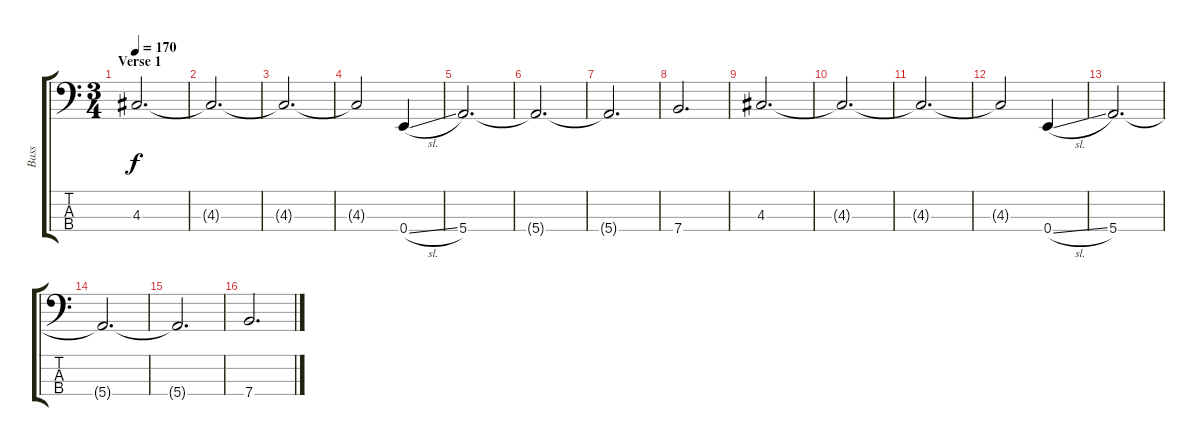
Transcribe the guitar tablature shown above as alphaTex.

\track ("Bass" "Bass") {instrument electricbassfinger}
\staff {score tabs}
\tuning (G2 D2 A1 E1) {hide}
\ts (3 4)
\section ("" "Verse 1")
\tempo 170
\clef f4
\ks c
4.3.2{d dy f} |
4.3{t}.2{d} |
4.3{t}.2{d} |
4.3{t}.2 0.4{sl}.4 |
5.4.2{d} |
5.4{t}.2{d} |
5.4{t}.2{d} |
7.4.2{d} |
4.3.2{d} |
4.3{t}.2{d} |
4.3{t}.2{d} |
4.3{t}.2 0.4{sl}.4 |
5.4.2{d} |
5.4{t}.2{d} |
5.4{t}.2{d} |
7.4.2{d}
